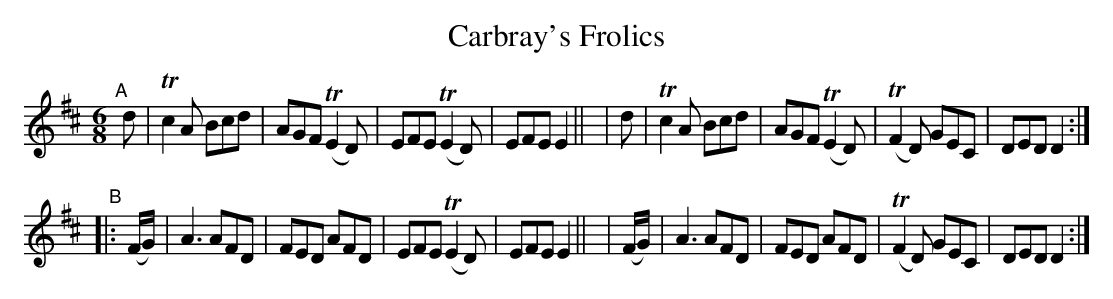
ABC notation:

X:1
T: Carbray's Frolics
M: 6/8
L: 1/8
K: D
"^A"[|] d \
| Tc2A Bcd | AGF (TE2D) | EFE (TE2D) | EFE E2 ||\
| d | Tc2A Bcd | AGF (TE2D) | (TF2D) GEC | DED D2 :|
"^B"|: (F/G/) \
| A3 AFD | FED AFD | EFE (TE2D) | EFE E2 ||\
| (F/G/) | A3 AFD | FED AFD | (TF2D) GEC | DED D2 :|
